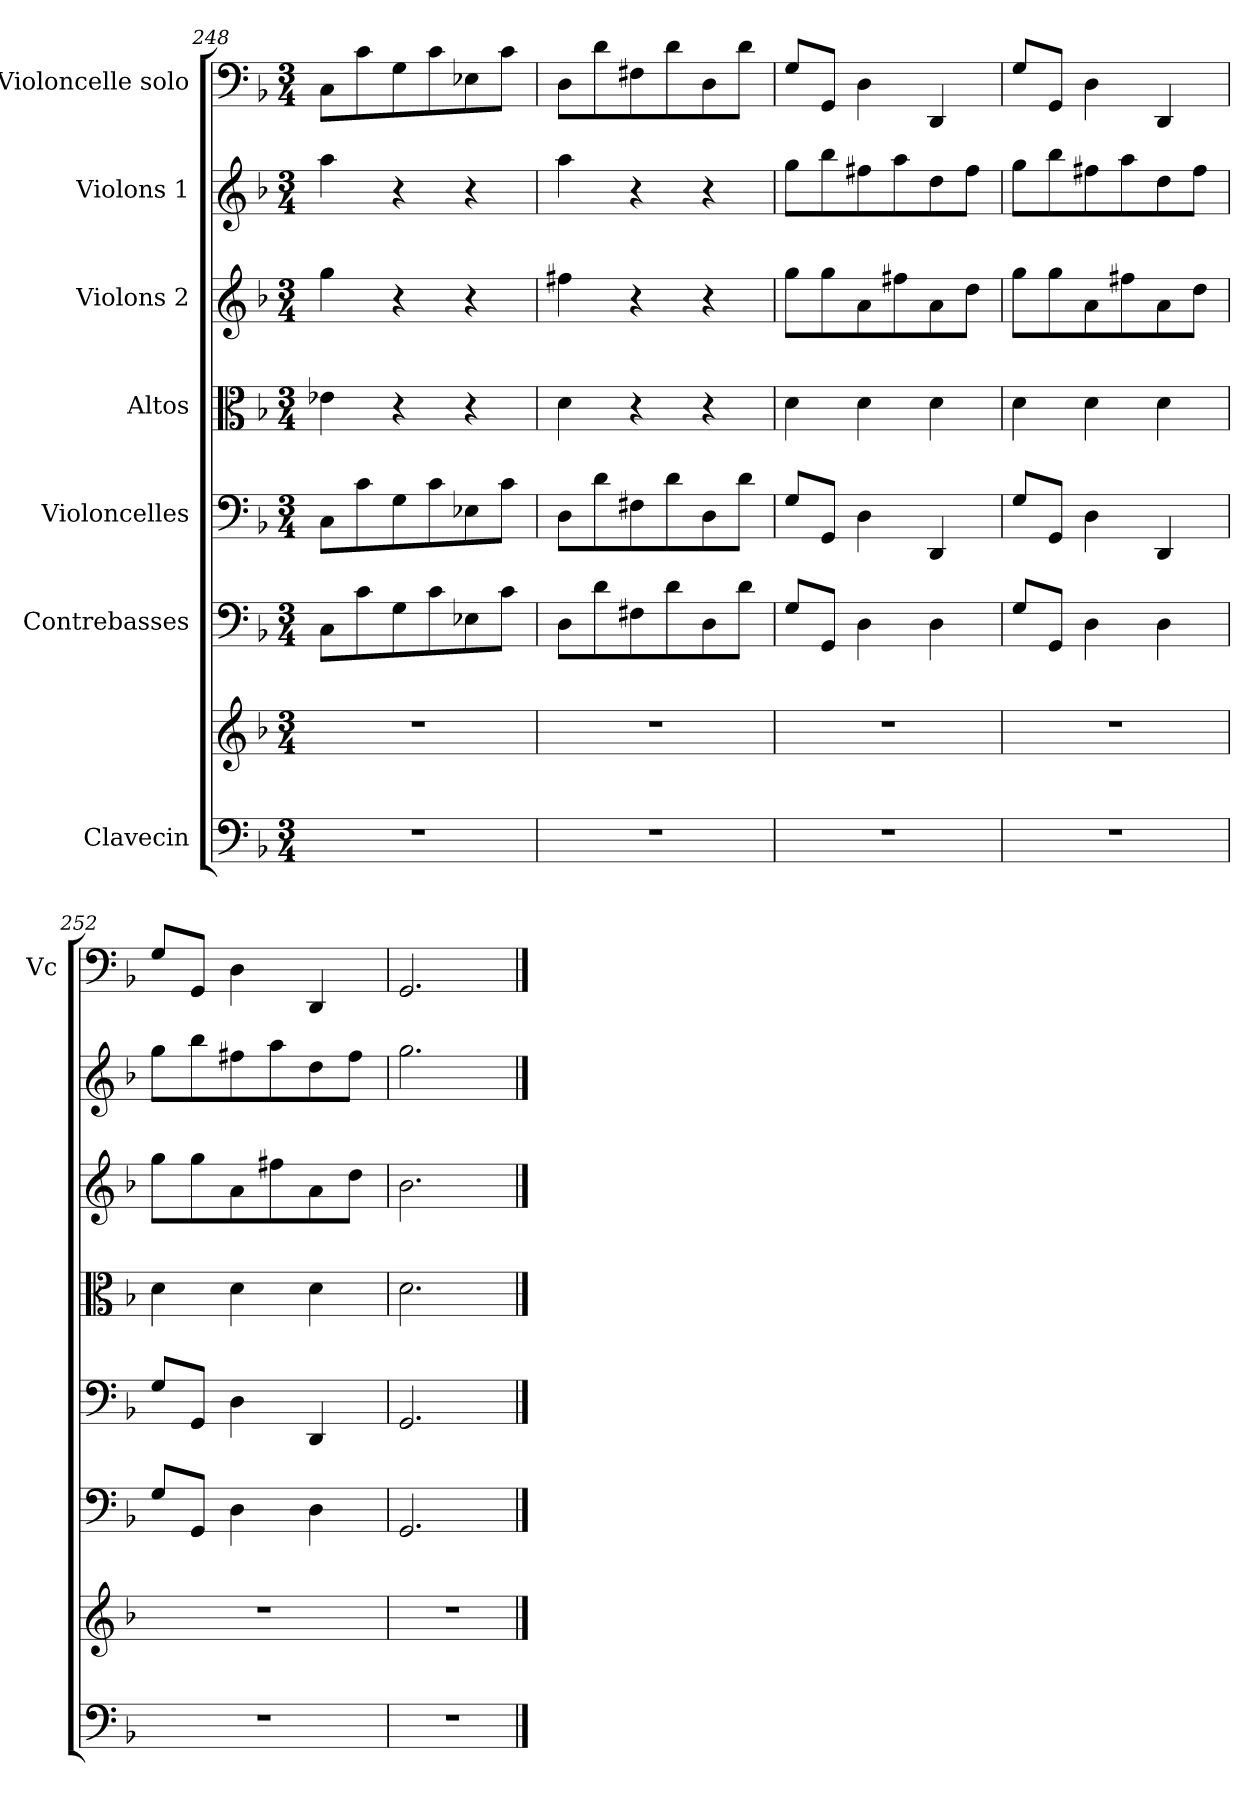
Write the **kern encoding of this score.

**kern	**kern	**kern	**kern	**kern	**kern	**kern	**kern
*part7	*part7	*part6	*part5	*part4	*part3	*part2	*part1
*staff8	*staff7	*staff6	*staff5	*staff4	*staff3	*staff2	*staff1
*I"Clavecin	*	*I"Contrebasses	*I"Violoncelles	*I"Altos	*I"Violons 2	*I"Violons 1	*I"Violoncelle solo
*	*	*	*	*	*	*	*I'Vc
*clefF4	*clefG2	*clefF4	*clefF4	*clefC3	*clefG2	*clefG2	*clefF4
*	*	*ITrd7c12	*	*	*	*	*
*k[b-]	*k[b-]	*k[b-]	*k[b-]	*k[b-]	*k[b-]	*k[b-]	*k[b-]
*M3/4	*M3/4	*M3/4	*M3/4	*M3/4	*M3/4	*M3/4	*M3/4
=248	=248	=248	=248	=248	=248	=248	=248
2.r	2.r	8CC\L	8C\L	4e-X\	4gg\	4aa\	8C\L
.	.	8C\	8c\	.	.	.	8c\
.	.	8GG\	8G\	4r	4r	4r	8G\
.	.	8C\	8c\	.	.	.	8c\
.	.	8EE-X\	8E-X\	4r	4r	4r	8E-X\
.	.	8C\J	8c\J	.	.	.	8c\J
=249	=249	=249	=249	=249	=249	=249	=249
2.r	2.r	8DD\L	8D\L	4d\	4ff#X\	4aa\	8D\L
.	.	8D\	8d\	.	.	.	8d\
.	.	8FF#X\	8F#X\	4r	4r	4r	8F#X\
.	.	8D\	8d\	.	.	.	8d\
.	.	8DD\	8D\	4r	4r	4r	8D\
.	.	8D\J	8d\J	.	.	.	8d\J
=250	=250	=250	=250	=250	=250	=250	=250
2.r	2.r	8GG/L	8G/L	4d\	8gg\L	8gg\L	8G/L
.	.	8GGG/J	8GG/J	.	8gg\	8bb-\	8GG/J
.	.	4DD\	4D\	4d\	8a\	8ff#X\	4D\
.	.	.	.	.	8ff#X\	8aa\	.
.	.	4DD\	4DD/	4d\	8a\	8dd\	4DD/
.	.	.	.	.	8dd\J	8ff#\J	.
!!LO:LB:g=z
=251	=251	=251	=251	=251	=251	=251	=251
2.r	2.r	8GG/L	8G/L	4d\	8gg\L	8gg\L	8G/L
.	.	8GGG/J	8GG/J	.	8gg\	8bb-\	8GG/J
.	.	4DD\	4D\	4d\	8a\	8ff#X\	4D\
.	.	.	.	.	8ff#X\	8aa\	.
.	.	4DD\	4DD/	4d\	8a\	8dd\	4DD/
.	.	.	.	.	8dd\J	8ff#\J	.
=252	=252	=252	=252	=252	=252	=252	=252
2.r	2.r	8GG/L	8G/L	4d\	8gg\L	8gg\L	8G/L
.	.	8GGG/J	8GG/J	.	8gg\	8bb-\	8GG/J
.	.	4DD\	4D\	4d\	8a\	8ff#X\	4D\
.	.	.	.	.	8ff#X\	8aa\	.
.	.	4DD\	4DD/	4d\	8a\	8dd\	4DD/
.	.	.	.	.	8dd\J	8ff#\J	.
=253	=253	=253	=253	=253	=253	=253	=253
2.r	2.r	2.GGG/	2.GG/	2.d\	2.b-\	2.gg\	2.GG/
==	==	==	==	==	==	==	==
*-	*-	*-	*-	*-	*-	*-	*-
